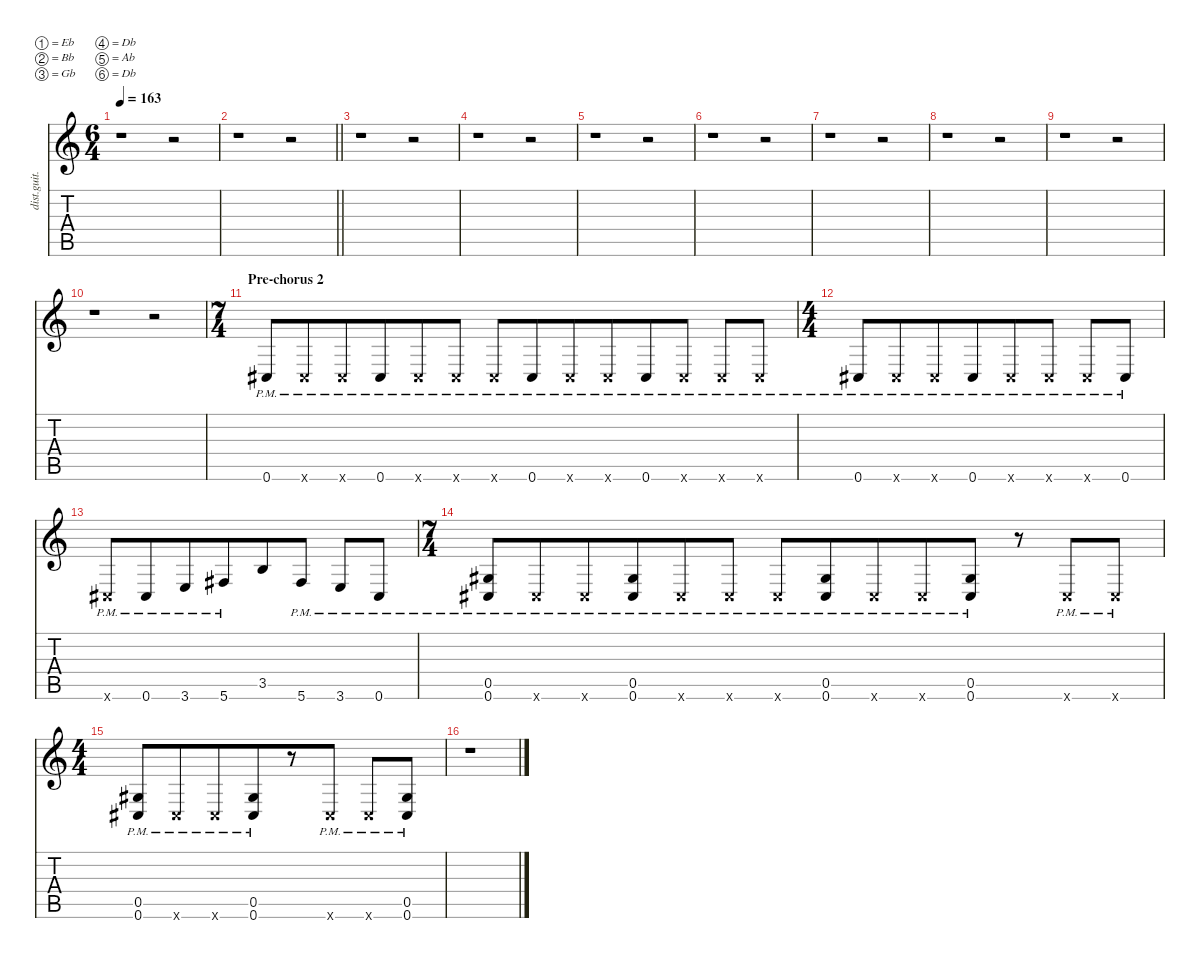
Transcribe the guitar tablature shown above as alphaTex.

\defaultSystemsLayout 4
\hideDynamics
\bracketExtendMode nobrackets
\otherSystemsTrackNameOrientation horizontal
\track ("Rhythm Guitar L" "dist.guit.") {instrument distortionguitar}
\staff {score tabs}
\tuning (Eb4 Bb3 Gb3 Db3 Ab2 Db2)
\ts (6 4)
\tempo 163
\clef g2
\ks c
r.1{dy f beam Down} r.2{beam Down} |
\barLineRight lightlight
r.1{beam Down} r.2{beam Down} |
\section ("" "")
r.1{beam Down} r.2{beam Down} |
r.1{beam Down} r.2{beam Down} |
r.1{beam Down} r.2{beam Down} |
r.1{beam Down} r.2{beam Down} |
r.1{beam Down} r.2{beam Down} |
r.1{beam Down} r.2{beam Down} |
r.1{beam Down} r.2{beam Down} |
r.1{beam Down} r.2{beam Down} |
\ts (7 4)
\beaming (8 6 6 2)
\section ("" "Pre-chorus 2")
0.6{pm acc #}.8{beam Up} 0.6{pm x acc #}.8{dy ppp beam Up} 0.6{pm x acc #}.8{beam Up} 0.6{pm acc #}.8{dy f beam Up} 0.6{pm x acc #}.8{dy ppp beam Up} 0.6{pm x acc #}.8{beam Up} 0.6{pm x acc #}.8{beam Up} 0.6{pm acc #}.8{dy f beam Up} 0.6{pm x acc #}.8{dy ppp beam Up} 0.6{pm x acc #}.8{beam Up} 0.6{pm acc #}.8{dy f beam Up} 0.6{pm x acc #}.8{dy ppp beam Up} 0.6{pm x acc #}.8{beam Up} 0.6{pm x acc #}.8{beam Up} |
\ts (4 4)
\beaming (8 6 6)
0.6{pm acc #}.8{dy f beam Up} 0.6{pm x acc #}.8{dy ppp beam Up} 0.6{pm x acc #}.8{beam Up} 0.6{pm acc #}.8{dy f beam Up} 0.6{pm x acc #}.8{dy ppp beam Up} 0.6{pm x acc #}.8{beam Up} 0.6{pm x acc #}.8{beam Up} 0.6{pm acc #}.8{dy f beam Up} |
0.6{pm x acc #}.8{dy ppp beam Up} 0.6{pm acc #}.8{dy f beam Up} 3.6{pm}.8{beam Up} 5.6{pm acc #}.8{beam Up} 3.5.8{beam Up} 5.6{pm acc #}.8{beam Up} 3.6{pm}.8{beam Up} 0.6{pm acc #}.8{beam Up} |
\ts (7 4)
\beaming (8 6 6 2)
(0.5{pm acc #} 0.6{pm acc #}).8{beam Up} 0.6{pm x acc #}.8{dy ppp beam Up} 0.6{pm x acc #}.8{beam Up} (0.5{pm acc #} 0.6{pm acc #}).8{dy f beam Up} 0.6{pm x acc #}.8{dy ppp beam Up} 0.6{pm x acc #}.8{beam Up} 0.6{pm x acc #}.8{beam Up} (0.5{pm acc #} 0.6{pm acc #}).8{dy f beam Up} 0.6{pm x acc #}.8{dy ppp beam Up} 0.6{pm x acc #}.8{beam Up} (0.5{pm acc #} 0.6{pm acc #}).8{dy f beam Up} r.8{beam Up} 0.6{pm x acc #}.8{dy ppp beam Up} 0.6{pm x acc #}.8{beam Up} |
\ts (4 4)
\beaming (8 6 6)
(0.5{pm acc #} 0.6{pm acc #}).8{dy f beam Up} 0.6{pm x acc #}.8{dy ppp beam Up} 0.6{pm x acc #}.8{beam Up} (0.5{pm acc #} 0.6{pm acc #}).8{dy f beam Up} r.8{beam Up} 0.6{pm x acc #}.8{dy ppp beam Up} 0.6{pm x acc #}.8{beam Up} (0.5{pm acc #} 0.6{pm acc #}).8{dy f beam Up} |
r.1{beam Down}
